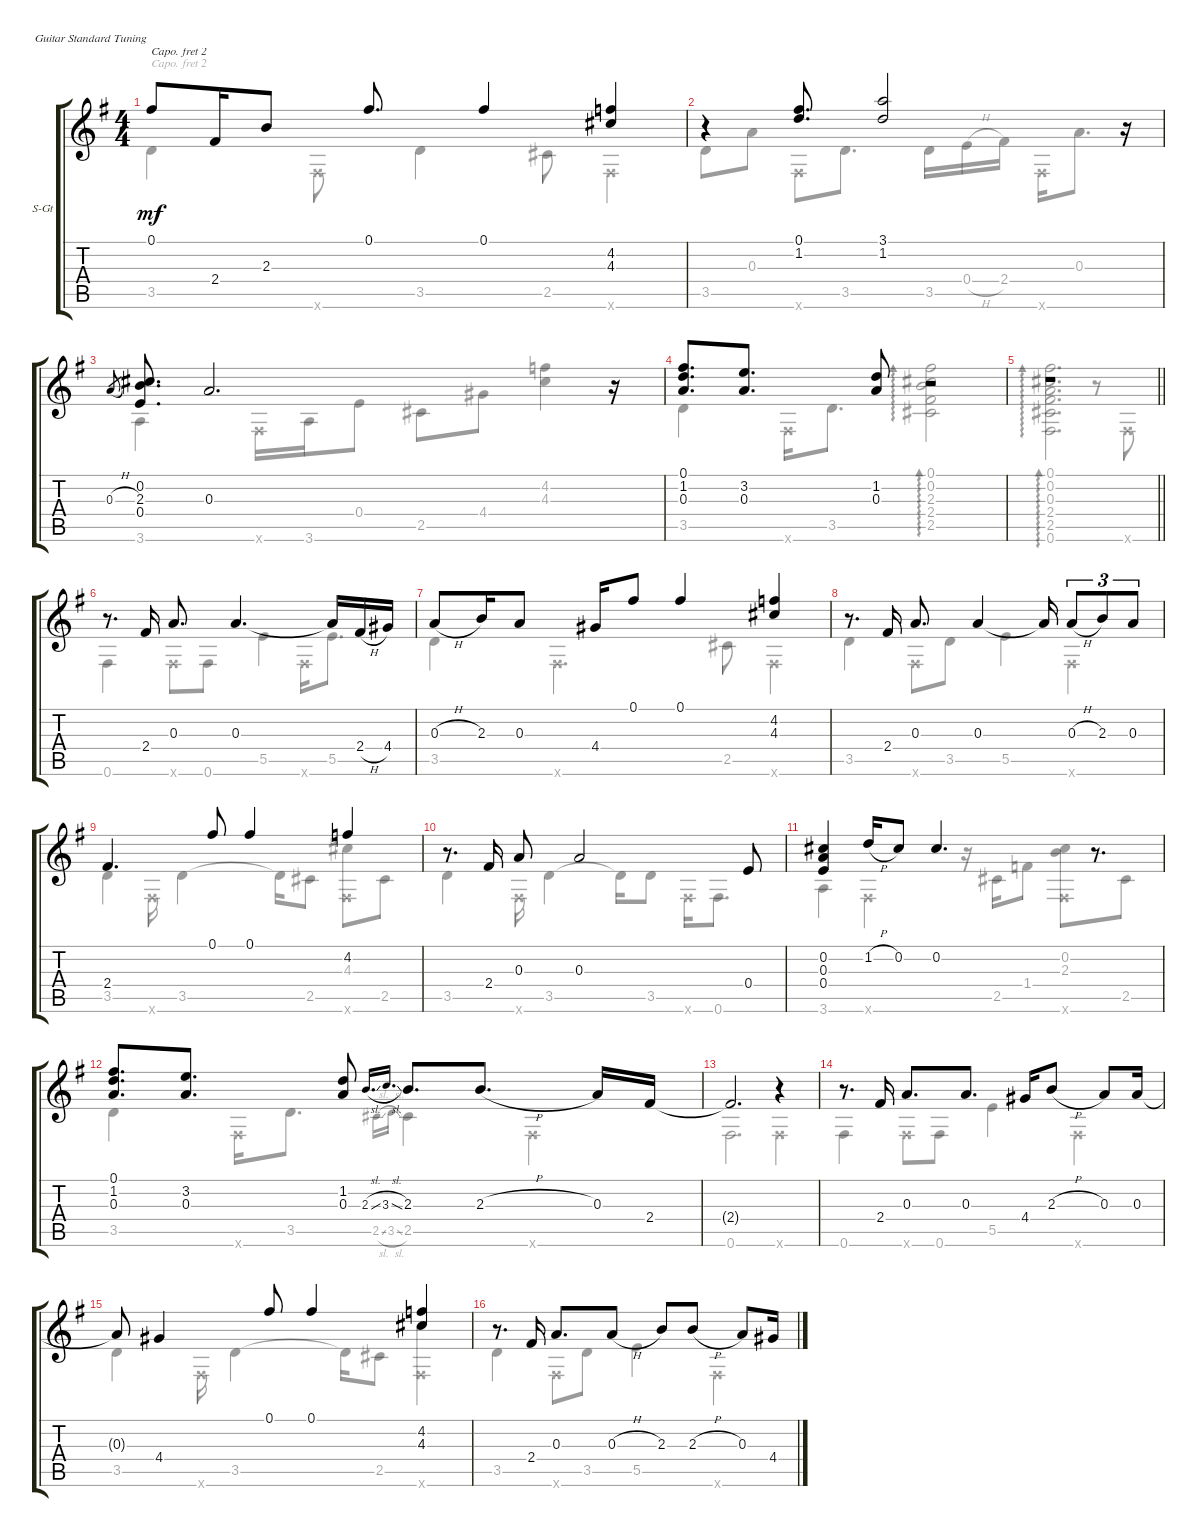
\defaultSystemsLayout 4
\bracketExtendMode groupsimilarinstruments
\firstSystemTrackNameOrientation horizontal
\otherSystemsTrackNameOrientation horizontal
\track ("Steel Guitar" "S-Gt") {instrument acousticguitarsteel}
\staff {score tabs}
\capo 2
\tuning (E4 B3 G3 D3 A2 E2)
\voice
\ts (4 4)
\scale
0.501429
\tempo (85 hide)
\accidentals auto
\clef g2
\ottava regular
\simile none
\ks eminor
0.1.8{dy mf} 2.4.16 2.3.8 0.1.8{d} 0.1.4 (4.2 4.3).4 |
\scale
0.498652 r.4 (0.1 1.2).8{d} (1.2 3.1).2 r.16 |
\scale
0.487855 0.3{h}.8{gr} (2.3 0.2 0.4).8{d} 0.3.2{d} r.16 |
\scale
0.512185 (0.1 0.3 1.2).8{d} (3.2 0.3).8{d} (1.2 0.3).8 r.2{ad 0} |
\scale
0.465054
\barLineRight lightlight
r.1{ad 0} |
\scale
0.535362 r.8{d} 2.4.16 0.3.8{d} 0.3.4{d} 0.3{t}.16 2.4{h}.16 4.4.16 |
\scale
0.517969 0.3{h}.8 2.3.16 0.3.8 4.4.16 0.1.8 0.1.4 (4.2 4.3).4 |
\scale
0.48204 r.8{d} 2.4.16 0.3.8{d} 0.3.4 0.3{t}.16 0.3{h}.8{tu (3 2)} 2.3.8{tu (3 2)} 0.3.8{tu (3 2)} |
\scale
0.532857 2.4.4{d} 0.1.8 0.1.4 4.2.4 |
\scale
0.467308 r.8{d} 2.4.16 0.3.8 0.3.2 0.4.8 |
\scale
0.473128 (0.3 0.2 0.4).4 1.2{h}.16 0.2.8 0.2.4{d} r.8{d} |
\scale
0.527041 (0.1 1.2 0.3).8{d} (3.2 0.3).8{d} (1.2 0.3).8 2.3{sl}.16{d gr onbeat} 3.3{sl}.16{d gr onbeat} 2.3.8{d} 2.3{h}.8{d} 0.3.16 2.4.16 |
\scale
0.446513 2.4{t}.2{d} r.4 |
\scale
0.553558 r.8{d} 2.4.16 0.3.8{d} 0.3.8{d} 4.4.16 2.3{h}.8 0.3.8 0.3.16 |
\scale
0.504747 0.3{t}.8 4.4.4 0.1.8 0.1.4 (4.2 4.3).4 |
\scale
0.49565 r.8{d} 2.4.16 0.3.8{d} 0.3{h}.8 2.3.8 2.3{h}.8 0.3.8 4.4.16
\voice
\clef g2
\ottava regular
\simile none
\ks eminor
3.5.4{dy mf} 0.6{x}.8 3.5.4 2.5.8 0.6{x}.4 |
3.5.8 0.3.8 0.6{x}.8 3.5.8{d} 3.5.16 0.4{h}.16 2.4.16 0.6{x}.16 0.3.8{d} |
3.6.4 0.6{x}.16 3.6.16 0.4.8 2.5.8 4.4.8 (4.3 4.2).4 |
3.5.4 0.6{x}.16 3.5.8{d} (2.5 2.4 2.3 0.2 0.1).2{ad 0} |
\barLineRight lightlight
(0.6 2.5 2.4 0.3 0.2 0.1).2{d ad 0} r.8 0.6{x}.8 |
0.6.4 0.6{x}.8 0.6.8 5.5.4 0.6{x}.16 5.5.8{d} |
3.5.4 0.6{x}.4{d} 2.5.8 0.6{x}.4 |
3.5.4 0.6{x}.8 3.5.8 5.5.4 0.6{x}.4 |
3.5.4 0.6{x}.16 3.5.4 3.5{t}.16 2.5.8 (0.6{x} 4.3).8 2.5.8 |
3.5.4 0.6{x}.16 3.5.4 3.5{t}.16 3.5.8 0.6{x}.16 0.6.8{d} |
3.6.4 0.6{x}.4 r.16 2.5.16 1.4.8 (0.6{x} 2.3 0.2).8 2.5.8 |
3.5.4 0.6{x}.16 3.5.8{d} 2.5{sl}.16{gr onbeat} 3.5{sl}.16{gr onbeat} 2.5.4 0.6{x}.4 |
0.6.2{d} 0.6{x}.4 |
0.6.4 0.6{x}.8 0.6.8 5.5.4 0.6{x}.4 |
3.5.4 0.6{x}.16 3.5.4 3.5{t}.16 2.5.8 (0.6{x} 4.3).4 |
3.5.4 0.6{x}.8 3.5.8 5.5.4 0.6{x}.4
